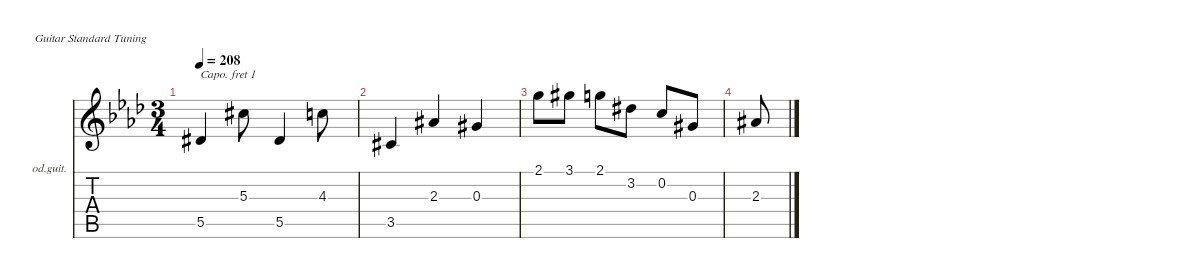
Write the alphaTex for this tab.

\hideDynamics
\bracketExtendMode nobrackets
\firstSystemTrackNameOrientation horizontal
\otherSystemsTrackNameOrientation horizontal
\track ("Overdriven Guitar" "od.guit.") {instrument overdrivenguitar}
\staff {score tabs}
\capo 1
\tuning (E4 B3 G3 D3 A2 E2)
\ts (3 4)
\tempo 208
\clef g2
\ks fminor
5.5{acc #}.4{dy mf beam Up} 5.3{acc #}.8{beam Down} 5.5{acc #}.4{beam Up} 4.3{acc forcenatural}.8{beam Down} |
3.5{acc #}.4{beam Up} 2.3{acc #}.4{beam Up} 0.3{acc #}.4{beam Up} |
2.1{acc forcenatural}.8{beam Down} 3.1{acc #}.8{beam Down} 2.1{acc forcenatural}.8{beam Down} 3.2{acc #}.8{beam Down} 0.2{acc forcenatural}.8{beam Up} 0.3{acc #}.8{beam Up} |
2.3{acc #}.8{beam Up}
